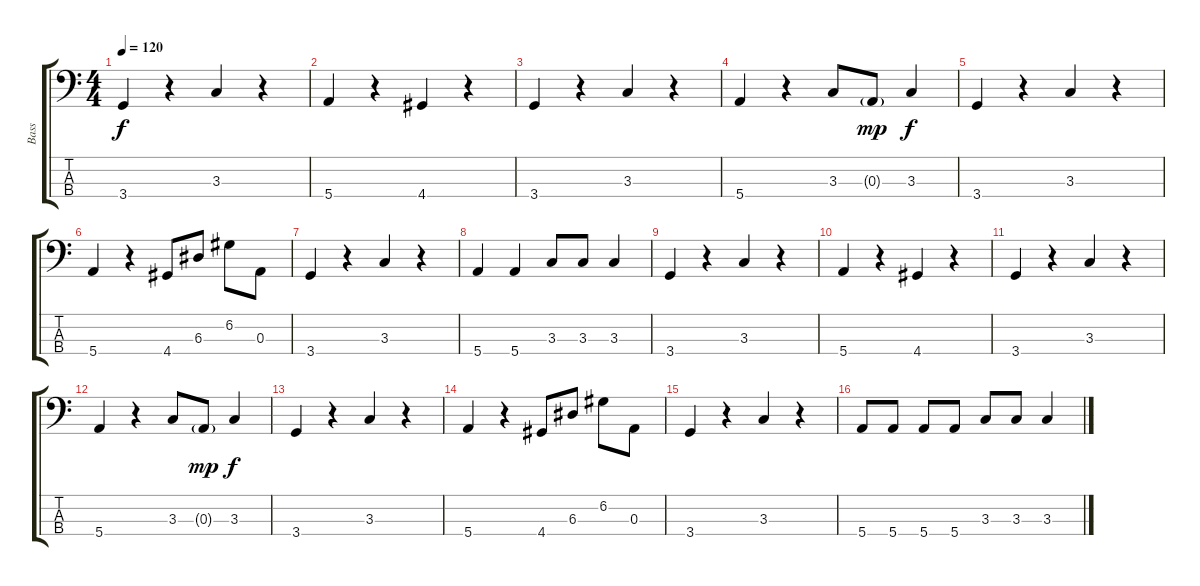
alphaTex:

\track ("Bass" "Bass") {instrument electricbassfinger}
\staff {score tabs}
\tuning (G2 D2 A1 E1) {hide}
\ts (4 4)
\tempo 120
\clef f4
\ks c
3.4.4{dy f} r.4 3.3.4 r.4 |
5.4.4 r.4 4.4.4 r.4 |
3.4.4 r.4 3.3.4 r.4 |
5.4.4 r.4 3.3.8 0.3{g}.8{dy mp} 3.3.4{dy f} |
3.4.4 r.4 3.3.4 r.4 |
5.4.4 r.4 4.4.8 6.3.8 6.2.8 0.3.8 |
3.4.4 r.4 3.3.4 r.4 |
5.4.4 5.4.4 3.3.8 3.3.8 3.3.4 |
3.4.4 r.4 3.3.4 r.4 |
5.4.4 r.4 4.4.4 r.4 |
3.4.4 r.4 3.3.4 r.4 |
5.4.4 r.4 3.3.8 0.3{g}.8{dy mp} 3.3.4{dy f} |
3.4.4 r.4 3.3.4 r.4 |
5.4.4 r.4 4.4.8 6.3.8 6.2.8 0.3.8 |
3.4.4 r.4 3.3.4 r.4 |
5.4.8 5.4.8 5.4.8 5.4.8 3.3.8 3.3.8 3.3.4
